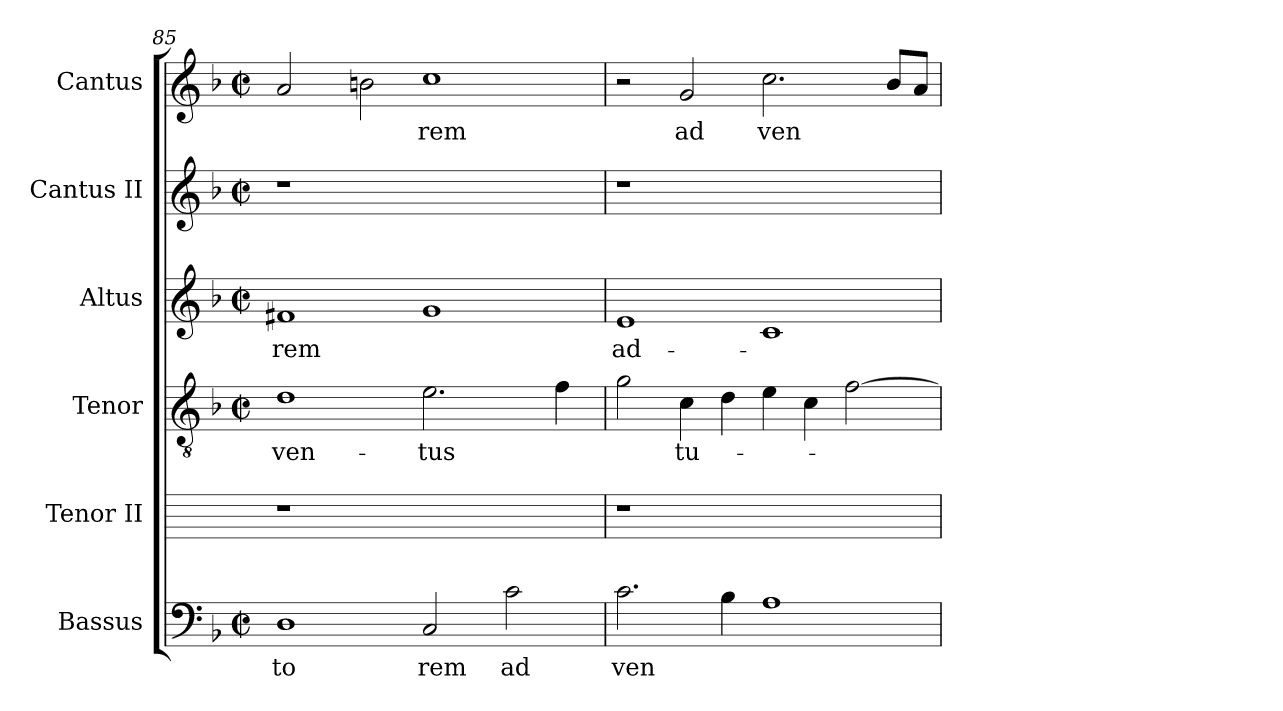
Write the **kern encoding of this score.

**kern	**text	**kern	**kern	**text	**kern	**text	**kern	**kern	**text
*part6	*part6	*part5	*part4	*part4	*part3	*part3	*part2	*part1	*part1
*staff6	*staff6	*staff5	*staff4	*staff4	*staff3	*staff3	*staff2	*staff1	*staff1
*I"Bassus	*	*I"Tenor II	*I"Tenor	*	*I"Altus	*	*I"Cantus II	*I"Cantus	*
*I'Bassus	*	*	*I'Tenor	*	*I'Altus	*	*I'Cantus II	*	*
!!LO:PB:g=z
*clefF4	*	*	*clefGv2	*	*clefG2	*	*clefG2	*clefG2	*
*k[b-]	*	*	*k[b-]	*	*k[b-]	*	*k[b-]	*k[b-]	*
*F:	*	*	*F:	*	*F:	*	*F:	*F:	*
*M2/2	*	*	*M2/2	*	*M2/2	*	*M2/2	*M2/2	*
*met(c|)	*	*	*met(c|)	*	*met(c|)	*	*met(c|)	*met(c|)	*
=85	=85	=85	=85	=85	=85	=85	=85	=85	=85
!	!LO:LY:b:cj	!	!	!LO:LY:b:cj	!	!LO:LY:b	!	!	!
*	*	*	*	*	*	*	*	*^	*
1D	to	1r	1d	-ven-	1f#X	rem	1r	2a/	8..ryy	.
.	.	.	.	.	.	.	.	.	1ryy	.
.	.	.	.	.	.	.	.	2b\	.	.
!	!LO:LY:b:cj	!	!	!LO:LY:b	!	!	!	!	!	!LO:LY:b:cj
2C/	rem	1ryy	2.e\	-tus	1g	.	1ryy	1cc	.	rem
.	.	.	.	.	.	.	.	.	2ryy	.
!	!LO:LY:b:cj	!	!	!	!	!	!	!	!	!
2c\	ad	.	.	.	.	.	.	.	.	.
.	.	.	.	.	.	.	.	.	4ryy	.
.	.	.	4f\	.	.	.	.	.	.	.
.	.	.	.	.	.	.	.	.	32ryy	.
=86	=86	=86	=86	=86	=86	=86	=86	=86	=86	=86
!	!LO:LY:b	!	!	!	!	!LO:LY:b:cj	!	!	!	!
*	*	*	*	*	*	*	*	*v	*v	*
2.c\	ven	1r	2g\	.	1e	ad-	1r	2r	.
!	!	!	!	!LO:LY:b:cj	!	!	!	!	!LO:LY:b:cj
.	.	.	4c\	tu-	.	.	.	2g/	ad
4B-\	.	.	4d\	.	.	.	.	.	.
!	!	!	!	!	!	!	!	!	!LO:LY:b
1A	.	1ryy	4e\	.	1c	.	1ryy	2.cc\	ven
.	.	.	4c\	.	.	.	.	.	.
.	.	.	[>2f\	.	.	.	.	.	.
.	.	.	.	.	.	.	.	8b-/L	.
.	.	.	.	.	.	.	.	8a/J	.
=	=	=	=	=	=	=	=	=	=
*-	*-	*-	*-	*-	*-	*-	*-	*-	*-
